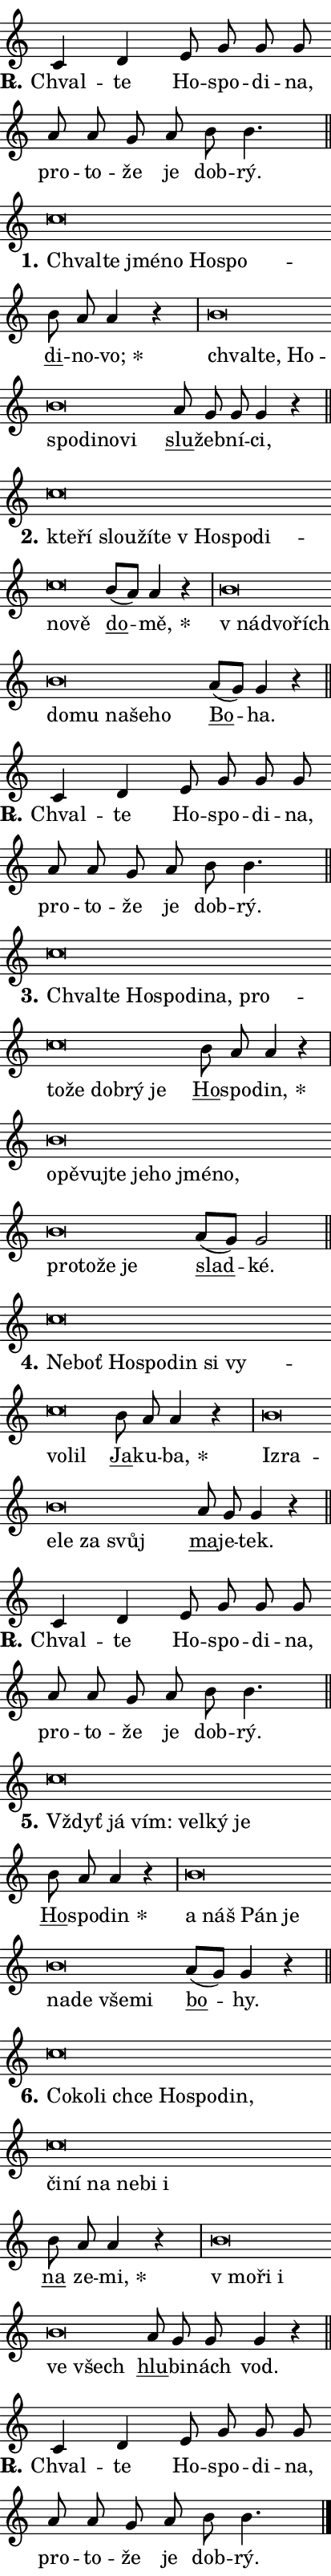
\version "2.22.1"
\header { tagline = "" }
\paper {
  indent = 0\cm
  top-margin = 0\cm
  right-margin = 0\cm
  bottom-margin = 0\cm
  left-margin = 0\cm
  paper-width = 7\cm
  page-breaking = #ly:one-page-breaking
  system-system-spacing.basic-distance = #11
  score-system-spacing.basic-distance = #11
  ragged-last = ##f
}


%% Author: Thomas Morley
%% https://lists.gnu.org/archive/html/lilypond-user/2020-05/msg00002.html
#(define (line-position grob)
"Returns position of @var[grob} in current system:
   @code{'start}, if at first time-step
   @code{'end}, if at last time-step
   @code{'middle} otherwise
"
  (let* ((col (ly:item-get-column grob))
         (ln (ly:grob-object col 'left-neighbor))
         (rn (ly:grob-object col 'right-neighbor))
         (col-to-check-left (if (ly:grob? ln) ln col))
         (col-to-check-right (if (ly:grob? rn) rn col))
         (break-dir-left
           (and
             (ly:grob-property col-to-check-left 'non-musical #f)
             (ly:item-break-dir col-to-check-left)))
         (break-dir-right
           (and
             (ly:grob-property col-to-check-right 'non-musical #f)
             (ly:item-break-dir col-to-check-right))))
        (cond ((eqv? 1 break-dir-left) 'start)
              ((eqv? -1 break-dir-right) 'end)
              (else 'middle))))

#(define (tranparent-at-line-position vctor)
  (lambda (grob)
  "Relying on @code{line-position} select the relevant enry from @var{vctor}.
Used to determine transparency,"
    (case (line-position grob)
      ((end) (not (vector-ref vctor 0)))
      ((middle) (not (vector-ref vctor 1)))
      ((start) (not (vector-ref vctor 2))))))

noteHeadBreakVisibility =
#(define-music-function (break-visibility)(vector?)
"Makes @code{NoteHead}s transparent relying on @var{break-visibility}"
#{
  \override NoteHead.transparent =
    #(tranparent-at-line-position break-visibility)
#})

#(define delete-ledgers-for-transparent-note-heads
  (lambda (grob)
    "Reads whether a @code{NoteHead} is transparent.
If so this @code{NoteHead} is removed from @code{'note-heads} from
@var{grob}, which is supposed to be @code{LedgerLineSpanner}.
As a result ledgers are not printed for this @code{NoteHead}"
    (let* ((nhds-array (ly:grob-object grob 'note-heads))
           (nhds-list
             (if (ly:grob-array? nhds-array)
                 (ly:grob-array->list nhds-array)
                 '()))
           ;; Relies on the transparent-property being done before
           ;; Staff.LedgerLineSpanner.after-line-breaking is executed.
           ;; This is fragile ...
           (to-keep
             (remove
               (lambda (nhd)
                 (ly:grob-property nhd 'transparent #f))
               nhds-list)))
      ;; TODO find a better method to iterate over grob-arrays, similiar
      ;; to filter/remove etc for lists
      ;; For now rebuilt from scratch
      (set! (ly:grob-object grob 'note-heads)  '())
      (for-each
        (lambda (nhd)
          (ly:pointer-group-interface::add-grob grob 'note-heads nhd))
        to-keep))))

hideNotes = {
  \noteHeadBreakVisibility #begin-of-line-visible
}
unHideNotes = {
  \noteHeadBreakVisibility #all-visible
}

% work-around for resetting accidentals
% https://lilypond.org/doc/v2.23/Documentation/notation/displaying-rhythms#unmetered-music
cadenzaMeasure = {
  \cadenzaOff
  \partial 1024 s1024
  \cadenzaOn
}

#(define-markup-command (accent layout props text) (markup?)
  "Underline accented syllable"
  (interpret-markup layout props
    #{\markup \override #'(offset . 4.3) \underline { #text }#}))

responsum = \markup \concat {
  "R" \hspace #-1.05 \path #0.1 #'((moveto 0 0.07) (lineto 0.9 0.8)) \hspace #0.05 "."
}

\layout {
    \context {
        \Staff
        \remove "Time_signature_engraver"
        \override LedgerLineSpanner.after-line-breaking = #delete-ledgers-for-transparent-note-heads
    }
    \context {
        \Voice {
            \override NoteHead.output-attributes = #'((class . "notehead"))
            \override Hairpin.height = #0.55
        }
    }
    \context {
        \Lyrics {
            \override StanzaNumber.output-attributes = #'((class . "stanzanumber"))
            \override LyricSpace.minimum-distance = #0.9
            \override LyricText.font-name = #"TeX Gyre Schola"
            \override LyricText.font-size = 1
            \override StanzaNumber.font-name = #"TeX Gyre Schola Bold"
            \override StanzaNumber.font-size = 1
        }
    }
}

% magnetic-lyrics.ily
%
%   written by
%     Jean Abou Samra <jean@abou-samra.fr>
%     Werner Lemberg <wl@gnu.org>
%
%   adapted by
%     Jiri Hon <jiri.hon@gmail.com>
%
% Version 2022-Apr-15

% https://www.mail-archive.com/lilypond-user@gnu.org/msg149350.html

#(define (Left_hyphen_pointer_engraver context)
   "Collect syllable-hyphen-syllable occurrences in lyrics and store
them in properties.  This engraver only looks to the left.  For
example, if the lyrics input is @code{foo -- bar}, it does the
following.

@itemize @bullet
@item
Set the @code{text} property of the @code{LyricHyphen} grob between
@q{foo} and @q{bar} to @code{foo}.

@item
Set the @code{left-hyphen} property of the @code{LyricText} grob with
text @q{foo} to the @code{LyricHyphen} grob between @q{foo} and
@q{bar}.
@end itemize

Use this auxiliary engraver in combination with the
@code{lyric-@/text::@/apply-@/magnetic-@/offset!} hook."
   (let ((hyphen #f)
         (text #f))
     (make-engraver
      (acknowledgers
       ((lyric-syllable-interface engraver grob source-engraver)
        (set! text grob)))
      (end-acknowledgers
       ((lyric-hyphen-interface engraver grob source-engraver)
        ;(when (not (grob::has-interface grob 'lyric-space-interface))
          (set! hyphen grob)));)
      ((stop-translation-timestep engraver)
       (when (and text hyphen)
         (ly:grob-set-object! text 'left-hyphen hyphen))
       (set! text #f)
       (set! hyphen #f)))))

#(define (lyric-text::apply-magnetic-offset! grob)
   "If the space between two syllables is less than the value in
property @code{LyricText@/.details@/.squash-threshold}, move the right
syllable to the left so that it gets concatenated with the left
syllable.

Use this function as a hook for
@code{LyricText@/.after-@/line-@/breaking} if the
@code{Left_@/hyphen_@/pointer_@/engraver} is active."
   (let ((hyphen (ly:grob-object grob 'left-hyphen #f)))
     (when hyphen
       (let ((left-text (ly:spanner-bound hyphen LEFT)))
         (when (grob::has-interface left-text 'lyric-syllable-interface)
           (let* ((common (ly:grob-common-refpoint grob left-text X))
                  (this-x-ext (ly:grob-extent grob common X))
                  (left-x-ext
                   (begin
                     ;; Trigger magnetism for left-text.
                     (ly:grob-property left-text 'after-line-breaking)
                     (ly:grob-extent left-text common X)))
                  ;; `delta` is the gap width between two syllables.
                  (delta (- (interval-start this-x-ext)
                            (interval-end left-x-ext)))
                  (details (ly:grob-property grob 'details))
                  (threshold (assoc-get 'squash-threshold details 0.2)))
             (when (< delta threshold)
               (let* (;; We have to manipulate the input text so that
                      ;; ligatures crossing syllable boundaries are not
                      ;; disabled.  For languages based on the Latin
                      ;; script this is essentially a beautification.
                      ;; However, for non-Western scripts it can be a
                      ;; necessity.
                      (lt (ly:grob-property left-text 'text))
                      (rt (ly:grob-property grob 'text))
                      (is-space (grob::has-interface hyphen 'lyric-space-interface))
                      (space (if is-space " " ""))
                      (space-markup (grob-interpret-markup grob " "))
                      (space-size (interval-length (ly:stencil-extent space-markup X)))
                      (extra-delta (if is-space space-size 0))
                      ;; Append new syllable.
                      (ltrt-space (if (and (string? lt) (string? rt))
                                (string-append lt space rt)
                                (make-concat-markup (list lt space rt))))
                      ;; Right-align `ltrt` to the right side.
                      (ltrt-space-markup (grob-interpret-markup
                               grob
                               (make-translate-markup
                                (cons (interval-length this-x-ext) 0)
                                (make-right-align-markup ltrt-space)))))
                 (begin
                   ;; Don't print `left-text`.
                   (ly:grob-set-property! left-text 'stencil #f)
                   ;; Set text and stencil (which holds all collected
                   ;; syllables so far) and shift it to the left.
                   (ly:grob-set-property! grob 'text ltrt-space)
                   (ly:grob-set-property! grob 'stencil ltrt-space-markup)
                   (ly:grob-translate-axis! grob (- (- delta extra-delta)) X))))))))))


#(define (lyric-hyphen::displace-bounds-first grob)
   ;; Make very sure this callback isn't triggered too early.
   (let ((left (ly:spanner-bound grob LEFT))
         (right (ly:spanner-bound grob RIGHT)))
     (ly:grob-property left 'after-line-breaking)
     (ly:grob-property right 'after-line-breaking)
     (ly:lyric-hyphen::print grob)))

squashThreshold = #0.4

\layout {
  \context {
    \Lyrics
    \consists #Left_hyphen_pointer_engraver
    \override LyricText.after-line-breaking =
      #lyric-text::apply-magnetic-offset!
    \override LyricHyphen.stencil = #lyric-hyphen::displace-bounds-first
    \override LyricText.details.squash-threshold = \squashThreshold
    \override LyricHyphen.minimum-distance = 0
    \override LyricHyphen.minimum-length = \squashThreshold
  }
}

squash = \override LyricText.details.squash-threshold = 9999
unSquash = \override LyricText.details.squash-threshold = \squashThreshold

left = \override LyricText.self-alignment-X = #LEFT
unLeft = \revert LyricText.self-alignment-X

starOffset = #(lambda (grob) 
                (let ((x_offset (ly:self-alignment-interface::aligned-on-x-parent grob)))
                  (if (= x_offset 0) 0 (+ x_offset 1.2))))

star = #(define-music-function (syllable)(string?)
"Append star separator at the end of a syllable"
#{
  \once \override LyricText.X-offset = #starOffset
  \lyricmode { \markup {
    #syllable
    \override #'((font-name . "TeX Gyre Schola Bold")) \hspace #0.2 \lower #0.65 \larger "*"
  } }
#})

starAccent = #(define-music-function (syllable)(string?)
"Append star separator at the end of a syllable and make accent"
#{
  \once \override LyricText.X-offset = #starOffset
  \lyricmode { \markup {
    \accent #syllable
    \override #'((font-name . "TeX Gyre Schola Bold")) \hspace #0.2 \lower #0.65 \larger "*"
  } }
#})

breath = #(define-music-function (syllable)(string?)
"Append breathing indicator at the end of a syllable"
#{
  \lyricmode { \markup { #syllable "+" } }
#})

optionalBreath = #(define-music-function (syllable)(string?)
"Append optional breathing indicator at the end of a syllable"
#{
  \lyricmode { \markup { #syllable "(+)" } }
#})


\score {
    <<
        \new Voice = "melody" { \cadenzaOn \key c \major \relative { c'4 d e8 g g g \bar "" a a g a b b4. \cadenzaMeasure \bar "||" \break }
\relative { c''\breve*1/16 \hideNotes \breve*1/16 \bar "" \breve*1/16 \bar "" \breve*1/16 \bar "" \breve*1/16 \breve*1/16 \bar "" \unHideNotes \bar "" b8 a a4 r \cadenzaMeasure \bar "|" b\breve*1/16 \hideNotes \breve*1/16 \bar "" \breve*1/16 \bar "" \breve*1/16 \bar "" \breve*1/16 \bar "" \breve*1/16 \breve*1/16 \bar "" \unHideNotes \bar "" a8 g g g4 r \cadenzaMeasure \bar "||" \break }
\relative { c''\breve*1/16 \hideNotes \breve*1/16 \bar "" \breve*1/16 \bar "" \breve*1/16 \bar "" \breve*1/16 \bar "" \breve*1/16 \bar "" \breve*1/16 \bar "" \breve*1/16 \bar "" \breve*1/16 \breve*1/16 \bar "" \unHideNotes \bar "" b8[( a)] a4 r \cadenzaMeasure \bar "|" b\breve*1/16 \hideNotes \breve*1/16 \bar "" \breve*1/16 \bar "" \breve*1/16 \bar "" \breve*1/16 \bar "" \breve*1/16 \bar "" \breve*1/16 \breve*1/16 \bar "" \unHideNotes \bar "" a8[( g)] g4 r \cadenzaMeasure \bar "||" \break }
\relative { c'4 d e8 g g g \bar "" a a g a b b4. \cadenzaMeasure \bar "||" \break }
\relative { c''\breve*1/16 \hideNotes \breve*1/16 \bar "" \breve*1/16 \bar "" \breve*1/16 \bar "" \breve*1/16 \bar "" \breve*1/16 \bar "" \breve*1/16 \bar "" \breve*1/16 \bar "" \breve*1/16 \bar "" \breve*1/16 \bar "" \breve*1/16 \breve*1/16 \bar "" \unHideNotes \bar "" b8 a a4 r \cadenzaMeasure \bar "|" b\breve*1/16 \hideNotes \breve*1/16 \bar "" \breve*1/16 \bar "" \breve*1/16 \bar "" \breve*1/16 \bar "" \breve*1/16 \bar "" \breve*1/16 \bar "" \breve*1/16 \bar "" \breve*1/16 \bar "" \breve*1/16 \bar "" \breve*1/16 \breve*1/16 \bar "" \unHideNotes \bar "" a8[( g)] g2 \cadenzaMeasure \bar "||" \break }
\relative { c''\breve*1/16 \hideNotes \breve*1/16 \bar "" \breve*1/16 \bar "" \breve*1/16 \bar "" \breve*1/16 \bar "" \breve*1/16 \bar "" \breve*1/16 \bar "" \breve*1/16 \breve*1/16 \bar "" \unHideNotes \bar "" b8 a a4 r \cadenzaMeasure \bar "|" b\breve*1/16 \hideNotes \breve*1/16 \bar "" \breve*1/16 \bar "" \breve*1/16 \bar "" \breve*1/16 \breve*1/16 \bar "" \unHideNotes \bar "" a8 g g4 r \cadenzaMeasure \bar "||" \break }
\relative { c'4 d e8 g g g \bar "" a a g a b b4. \cadenzaMeasure \bar "||" \break }
\relative { c''\breve*1/16 \hideNotes \breve*1/16 \bar "" \breve*1/16 \bar "" \breve*1/16 \bar "" \breve*1/16 \breve*1/16 \bar "" \unHideNotes \bar "" b8 a a4 r \cadenzaMeasure \bar "|" b\breve*1/16 \hideNotes \breve*1/16 \bar "" \breve*1/16 \bar "" \breve*1/16 \bar "" \breve*1/16 \bar "" \breve*1/16 \bar "" \breve*1/16 \breve*1/16 \bar "" \unHideNotes \bar "" a8[( g)] g4 r \cadenzaMeasure \bar "||" \break }
\relative { c''\breve*1/16 \hideNotes \breve*1/16 \bar "" \breve*1/16 \bar "" \breve*1/16 \bar "" \breve*1/16 \bar "" \breve*1/16 \bar "" \breve*1/16 \bar "" \breve*1/16 \bar "" \breve*1/16 \bar "" \breve*1/16 \bar "" \breve*1/16 \bar "" \breve*1/16 \breve*1/16 \bar "" \unHideNotes \bar "" b8 a a4 r \cadenzaMeasure \bar "|" b\breve*1/16 \hideNotes \breve*1/16 \bar "" \breve*1/16 \bar "" \breve*1/16 \breve*1/16 \bar "" \unHideNotes \bar "" a8 g g g4 r \cadenzaMeasure \bar "||" \break }
\relative { c'4 d e8 g g g \bar "" a a g a b b4. \cadenzaMeasure \bar "||" \break } \bar "|." }
        \new Lyrics \lyricsto "melody" { \lyricmode { \set stanza = \responsum
Chval -- te Ho -- spo -- di -- na, pro -- to -- že je dob -- rý.
\set stanza = "1."
\left Chval -- \squash te jmé -- no Ho -- spo -- \unLeft \unSquash \markup \accent di -- no -- \star vo; \left chval -- \squash te, Ho -- spo -- di -- no -- vi \unLeft \unSquash \markup \accent slu -- žeb -- ní -- ci,
\set stanza = "2."
\left kte -- \squash ří slou -- ží -- te "v Ho" -- spo -- di -- no -- vě \unLeft \unSquash \markup \accent do -- \star mě, \left "v ná" -- \squash dvo -- řích do -- mu na -- še -- ho \unLeft \unSquash \markup \accent Bo -- ha.
\set stanza = \responsum
Chval -- te Ho -- spo -- di -- na, pro -- to -- že je dob -- rý.
\set stanza = "3."
\left Chval -- \squash te Ho -- spo -- di -- na, pro -- to -- že dob -- rý je \unLeft \unSquash \markup \accent Ho -- spo -- \star din, \left o -- \squash pě -- vuj -- te je -- ho jmé -- no, pro -- to -- že je \unLeft \unSquash \markup \accent slad -- ké.
\set stanza = "4."
\left Ne -- \squash boť Ho -- spo -- din si vy -- vo -- lil \unLeft \unSquash \markup \accent Ja -- ku -- \star ba, \left Iz -- \squash ra -- e -- le za svůj \unLeft \unSquash \markup \accent ma -- je -- tek.
\set stanza = \responsum
Chval -- te Ho -- spo -- di -- na, pro -- to -- že je dob -- rý.
\set stanza = "5."
\left Vždyť \squash já vím: vel -- ký je \unLeft \unSquash \markup \accent Ho -- spo -- \star din \left a \squash náš Pán je na -- de vše -- mi \unLeft \unSquash \markup \accent bo -- hy.
\set stanza = "6."
\left Co -- \squash ko -- li chce Ho -- spo -- din, či -- ní na ne -- bi i \unLeft \unSquash \markup \accent na ze -- \star mi, \left "v mo" -- \squash ři i ve všech \unLeft \unSquash \markup \accent hlu -- bi -- nách vod.
\set stanza = \responsum
Chval -- te Ho -- spo -- di -- na, pro -- to -- že je dob -- rý. } }
    >>
    \layout {}
}
